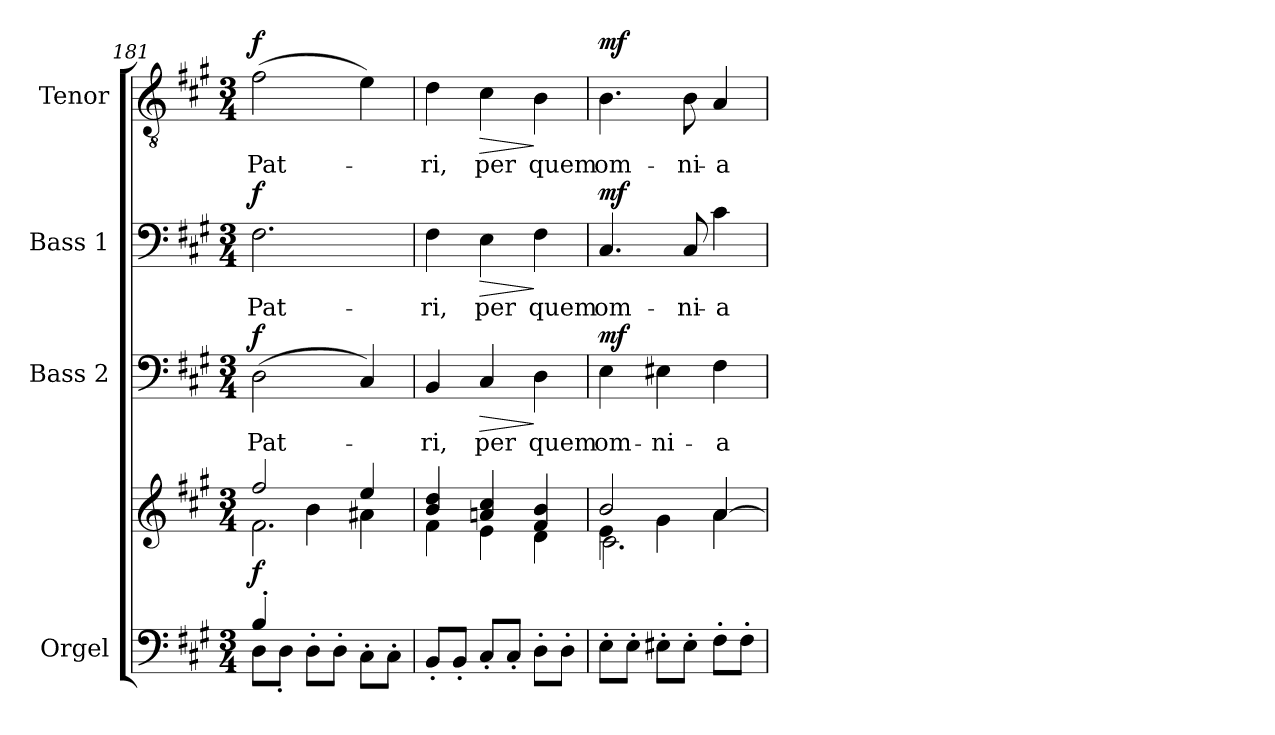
**kern	**kern	**dynam	**kern	**text	**dynam	**kern	**text	**dynam	**kern	**text	**dynam
*part4	*part4	*part4	*part3	*part3	*part3	*part2	*part2	*part2	*part1	*part1	*part1
*staff5	*staff4	*staff4/5	*staff3	*staff3	*staff3	*staff2	*staff2	*staff2	*staff1	*staff1	*staff1
*I"Orgel	*	*	*I"Bass 2	*	*	*I"Bass 1	*	*	*I"Tenor	*	*
*I'Org.	*	*	*I'B2.	*	*	*I'B1.	*	*	*I'T.	*	*
*clefF4	*clefG2	*	*clefF4	*	*	*clefF4	*	*	*clefGv2	*	*
*k[f#c#g#]	*k[f#c#g#]	*	*k[f#c#g#]	*	*	*k[f#c#g#]	*	*	*k[f#c#g#]	*	*
*A:	*A:	*	*A:	*	*	*A:	*	*	*A:	*	*
*M3/4	*M3/4	*	*M3/4	*	*	*M3/4	*	*	*M3/4	*	*
=181	=181	=181	=181	=181	=181	=181	=181	=181	=181	=181	=181
*^	*^	*	*	*	*	*	*	*	*	*	*
*	*	*	*^	*	*	*	*	*	*	*	*	*	*
!	!	!	!	!	!LO:DY:b	!	!LO:LY:b	!LO:DY:a	!	!LO:LY:b	!LO:DY:a	!	!LO:LY:b	!LO:DY:a
4B'</	8D\L	2ff#/	2.f#\	4ryy	f	(>2D\	Pat-	f	2.F#\	Pat-	f	(>2f#\	Pat-	f
.	8D'>\J	.	.	.	.	.	.	.	.	.	.	.	.	.
2ryy	8D'>\L	.	.	4b\	.	.	.	.	.	.	.	.	.	.
.	8D'>\J	.	.	.	.	.	.	.	.	.	.	.	.	.
.	8C#'>\L	4ee/	.	4a#X\	.	4C#/)	.	.	.	.	.	4e\)	.	.
.	8C#'>\J	.	.	.	.	.	.	.	.	.	.	.	.	.
*	*	*	*v	*v	*	*	*	*	*	*	*	*	*	*
!!LO:LB:g=z
=182	=182	=182	=182	=182	=182	=182	=182	=182	=182	=182	=182	=182	=182
!	!	!	!	!	!	!LO:LY:b	!	!	!LO:LY:b	!	!	!LO:LY:b	!
*v	*v	*	*	*	*	*	*	*	*	*	*	*	*
8BB'</L	4b/ 4dd/	4f#\	.	4BB/	-ri,	.	4F#\	-ri,	.	4d\	-ri,	.
8BB'</J	.	.	.	.	.	.	.	.	.	.	.	.
!	!	!	!	!	!LO:LY:b	!LO:HP:b	!	!LO:LY:b	!LO:HP:b	!	!LO:LY:b	!LO:HP:b
8C#'</L	4an/ 4cc#/	4e\	.	4C#/	per	>	4E\	per	>	4c#\	per	>
8C#'</J	.	.	.	.	.	.	.	.	.	.	.	.
!	!	!	!	!	!LO:LY:b	!	!	!LO:LY:b	!	!	!LO:LY:b	!
8D'>\L	4f#/ 4b/	4d\	.	4D\	quem	]	4F#\	quem	]	4B\	quem	]
8D'>\J	.	.	.	.	.	.	.	.	.	.	.	.
=183	=183	=183	=183	=183	=183	=183	=183	=183	=183	=183	=183	=183
*	*	*^	*	*	*	*	*	*	*	*	*	*
!	!	!	!	!	!	!LO:LY:b	!LO:DY:a	!	!LO:LY:b	!LO:DY:a	!	!LO:LY:b	!LO:DY:a
8E'>\L	2b/	4e\	2.c#\	.	4E\	om-	mf	4.C#/	om-	mf	4.B\	om-	mf
8E'>\J	.	.	.	.	.	.	.	.	.	.	.	.	.
!	!	!	!	!	!	!LO:LY:b	!	!	!	!	!	!	!
8E#X'>\L	.	4g#\	.	.	4E#X\	-ni-	.	.	.	.	.	.	.
!	!	!	!	!	!	!	!	!	!LO:LY:b	!	!	!LO:LY:b	!
8E#'>\J	.	.	.	.	.	.	.	8C#/	-ni-	.	8B\	-ni-	.
!	!	!	!	!	!	!LO:LY:b	!	!	!LO:LY:b	!	!	!LO:LY:b	!
8F#'>\L	[>4a/	4a\	.	.	4F#\	-a	.	4c#\	-a	.	4A/	-a	.
8F#'>\J	.	.	.	.	.	.	.	.	.	.	.	.	.
*	*v	*v	*v	*	*	*	*	*	*	*	*	*	*
=	=	=	=	=	=	=	=	=	=	=	=
*-	*-	*-	*-	*-	*-	*-	*-	*-	*-	*-	*-
